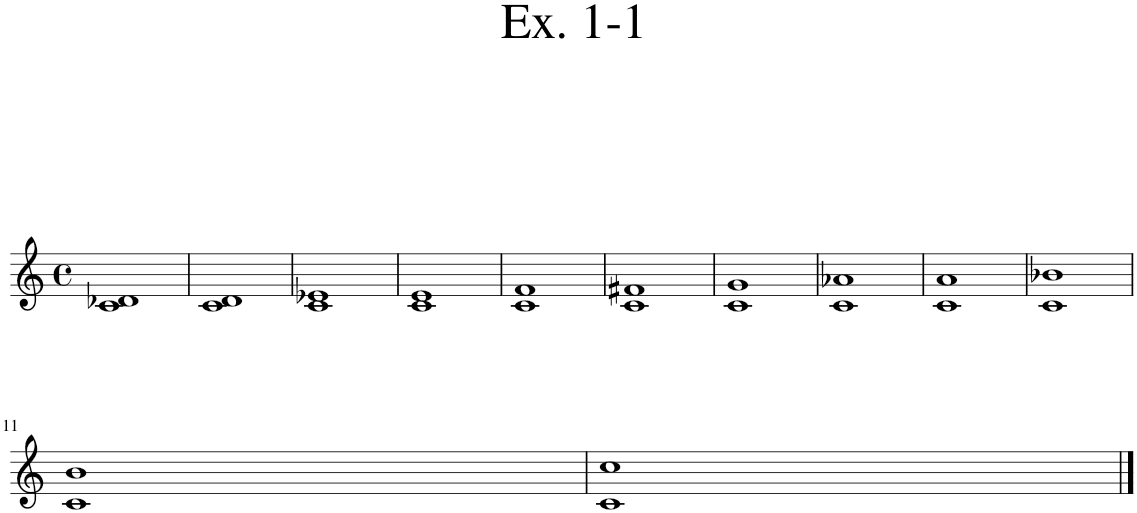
**kern
*part1
*staff1
*I"Piano
*I'Pno.
*clefG2
*k[]
*M4/4
*met(c)
=1
1c 1d-X
=2
1c 1d
=3
1c 1e-X
=4
1c 1e
=5
1c 1f
=6
1c 1f#X
=7
1c 1g
=8
1c 1a-X
=9
1c 1a
=10
1c 1b-X
!!LO:LB:g=z
=11
1c 1b
=12
1c 1cc
==
*-
